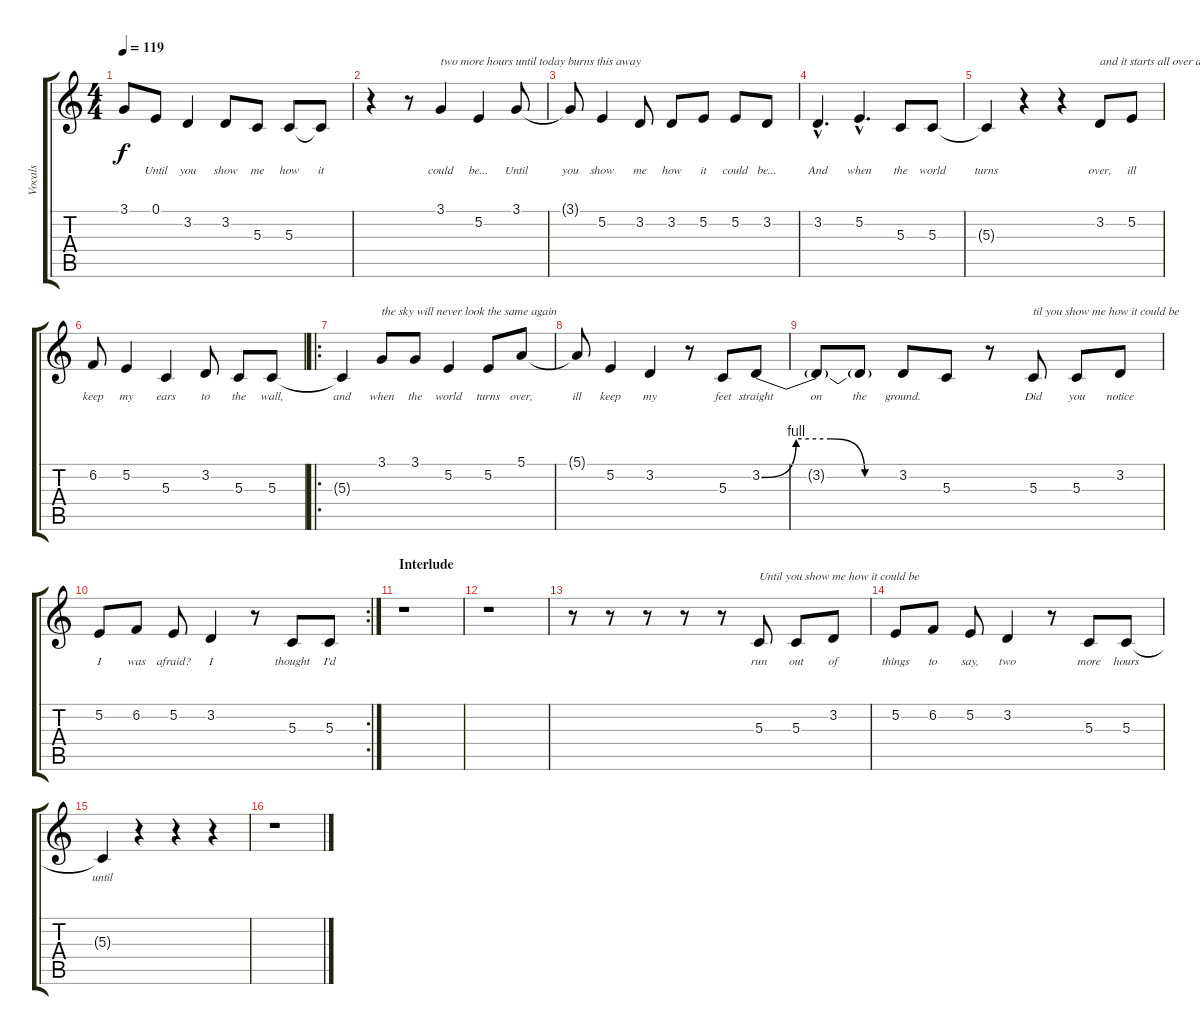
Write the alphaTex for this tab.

\track ("Vocals" "Vocals") {instrument altosax}
\staff {score tabs}
\tuning (E4 B3 G3 D3 A2 D2) {hide}
\ts (4 4)
\tempo 119
\clef g2
\ks c
3.1{t}.8{lyrics (0 "") lyrics (1 "") lyrics (2 "") lyrics (3 "") lyrics (4 "") dy f} 0.1.8{lyrics (0 "Until") lyrics (1 "") lyrics (2 "") lyrics (3 "") lyrics (4 "")} 3.2.4{lyrics (0 "you") lyrics (1 "") lyrics (2 "") lyrics (3 "") lyrics (4 "")} 3.2.8{lyrics (0 "show") lyrics (1 "") lyrics (2 "") lyrics (3 "") lyrics (4 "")} 5.3.8{lyrics (0 "me") lyrics (1 "") lyrics (2 "") lyrics (3 "") lyrics (4 "")} 5.3.8{lyrics (0 "how") lyrics (1 "") lyrics (2 "") lyrics (3 "") lyrics (4 "")} 5.3{t}.8{lyrics (0 "it") lyrics (1 "") lyrics (2 "") lyrics (3 "") lyrics (4 "")} |
r.4 r.8 3.1.4{txt "two more hours until today burns this away" lyrics (0 "could") lyrics (1 "") lyrics (2 "") lyrics (3 "") lyrics (4 "")} 5.2.4{lyrics (0 "be...") lyrics (1 "") lyrics (2 "") lyrics (3 "") lyrics (4 "")} 3.1.8{lyrics (0 "Until") lyrics (1 "") lyrics (2 "") lyrics (3 "") lyrics (4 "")} |
3.1{t}.8{lyrics (0 "you") lyrics (1 "") lyrics (2 "") lyrics (3 "") lyrics (4 "")} 5.2.4{lyrics (0 "show") lyrics (1 "") lyrics (2 "") lyrics (3 "") lyrics (4 "")} 3.2.8{lyrics (0 "me") lyrics (1 "") lyrics (2 "") lyrics (3 "") lyrics (4 "")} 3.2.8{lyrics (0 "how") lyrics (1 "") lyrics (2 "") lyrics (3 "") lyrics (4 "")} 5.2.8{lyrics (0 "it") lyrics (1 "") lyrics (2 "") lyrics (3 "") lyrics (4 "")} 5.2.8{lyrics (0 "could") lyrics (1 "") lyrics (2 "") lyrics (3 "") lyrics (4 "")} 3.2.8{lyrics (0 "be...") lyrics (1 "") lyrics (2 "") lyrics (3 "") lyrics (4 "")} |
3.2{hac}.4{d lyrics (0 "And") lyrics (1 "") lyrics (2 "") lyrics (3 "") lyrics (4 "")} 5.2{hac}.4{d lyrics (0 "when") lyrics (1 "") lyrics (2 "") lyrics (3 "") lyrics (4 "")} 5.3.8{lyrics (0 "the") lyrics (1 "") lyrics (2 "") lyrics (3 "") lyrics (4 "")} 5.3.8{lyrics (0 "world") lyrics (1 "") lyrics (2 "") lyrics (3 "") lyrics (4 "")} |
5.3{t}.4{lyrics (0 "turns") lyrics (1 "") lyrics (2 "") lyrics (3 "") lyrics (4 "")} r.4 r.4 3.2.8{txt "and it starts all over again" lyrics (0 "over,") lyrics (1 "") lyrics (2 "") lyrics (3 "") lyrics (4 "")} 5.2.8{lyrics (0 "ill") lyrics (1 "") lyrics (2 "") lyrics (3 "") lyrics (4 "")} |
6.2.8{lyrics (0 "keep") lyrics (1 "") lyrics (2 "") lyrics (3 "") lyrics (4 "")} 5.2.4{lyrics (0 "my") lyrics (1 "") lyrics (2 "") lyrics (3 "") lyrics (4 "")} 5.3.4{lyrics (0 "ears") lyrics (1 "") lyrics (2 "") lyrics (3 "") lyrics (4 "")} 3.2.8{lyrics (0 "to") lyrics (1 "") lyrics (2 "") lyrics (3 "") lyrics (4 "")} 5.3.8{lyrics (0 "the") lyrics (1 "") lyrics (2 "") lyrics (3 "") lyrics (4 "")} 5.3.8{lyrics (0 "wall,") lyrics (1 "") lyrics (2 "") lyrics (3 "") lyrics (4 "")} |
\ro
5.3{t}.4{lyrics (0 "and") lyrics (1 "") lyrics (2 "") lyrics (3 "") lyrics (4 "")} 3.1.8{txt "the sky will never look the same again" lyrics (0 "when") lyrics (1 "") lyrics (2 "") lyrics (3 "") lyrics (4 "")} 3.1.8{lyrics (0 "the") lyrics (1 "") lyrics (2 "") lyrics (3 "") lyrics (4 "")} 5.2.4{lyrics (0 "world") lyrics (1 "") lyrics (2 "") lyrics (3 "") lyrics (4 "")} 5.2.8{lyrics (0 "turns") lyrics (1 "") lyrics (2 "") lyrics (3 "") lyrics (4 "")} 5.1.8{lyrics (0 "over,") lyrics (1 "") lyrics (2 "") lyrics (3 "") lyrics (4 "")} |
5.1{t}.8{lyrics (0 "ill") lyrics (1 "") lyrics (2 "") lyrics (3 "") lyrics (4 "")} 5.2.4{lyrics (0 "keep") lyrics (1 "") lyrics (2 "") lyrics (3 "") lyrics (4 "")} 3.2.4{lyrics (0 "my") lyrics (1 "") lyrics (2 "") lyrics (3 "") lyrics (4 "")} r.8 5.3.8{lyrics (0 "feet") lyrics (1 "") lyrics (2 "") lyrics (3 "") lyrics (4 "")} 3.2{be (custom 0 0 15 4 30 4 45 0 60 0)}.8{lyrics (0 "straight") lyrics (1 "") lyrics (2 "") lyrics (3 "") lyrics (4 "")} |
3.2{t}.8{lyrics (0 "on") lyrics (1 "") lyrics (2 "") lyrics (3 "") lyrics (4 "")} 3.2{t}.8{lyrics (0 "the") lyrics (1 "") lyrics (2 "") lyrics (3 "") lyrics (4 "")} 3.2.8{lyrics (0 "ground.") lyrics (1 "") lyrics (2 "") lyrics (3 "") lyrics (4 "")} 5.3.8{lyrics (0 "") lyrics (1 "") lyrics (2 "") lyrics (3 "") lyrics (4 "")} r.8 5.3.8{txt "til you show me how it could be" lyrics (0 "Did") lyrics (1 "") lyrics (2 "") lyrics (3 "") lyrics (4 "")} 5.3.8{lyrics (0 "you") lyrics (1 "") lyrics (2 "") lyrics (3 "") lyrics (4 "")} 3.2.8{lyrics (0 "notice") lyrics (1 "") lyrics (2 "") lyrics (3 "") lyrics (4 "")} |
\rc 2
5.2.8{lyrics (0 "I") lyrics (1 "") lyrics (2 "") lyrics (3 "") lyrics (4 "")} 6.2.8{lyrics (0 "was") lyrics (1 "") lyrics (2 "") lyrics (3 "") lyrics (4 "")} 5.2.8{lyrics (0 "afraid?") lyrics (1 "") lyrics (2 "") lyrics (3 "") lyrics (4 "")} 3.2.4{lyrics (0 "I") lyrics (1 "") lyrics (2 "") lyrics (3 "") lyrics (4 "")} r.8 5.3.8{lyrics (0 "thought") lyrics (1 "") lyrics (2 "") lyrics (3 "") lyrics (4 "")} 5.3.8{lyrics (0 "I'd") lyrics (1 "") lyrics (2 "") lyrics (3 "") lyrics (4 "")} |
\section ("" "Interlude")
r.1 |
r.1 |
r.8 r.8 r.8 r.8 r.8 5.3.8{txt "Until you show me how it could be" lyrics (0 "run") lyrics (1 "") lyrics (2 "") lyrics (3 "") lyrics (4 "")} 5.3.8{lyrics (0 "out") lyrics (1 "") lyrics (2 "") lyrics (3 "") lyrics (4 "")} 3.2.8{lyrics (0 "of") lyrics (1 "") lyrics (2 "") lyrics (3 "") lyrics (4 "")} |
5.2.8{lyrics (0 "things") lyrics (1 "") lyrics (2 "") lyrics (3 "") lyrics (4 "")} 6.2.8{lyrics (0 "to") lyrics (1 "") lyrics (2 "") lyrics (3 "") lyrics (4 "")} 5.2.8{lyrics (0 "say,") lyrics (1 "") lyrics (2 "") lyrics (3 "") lyrics (4 "")} 3.2.4{lyrics (0 "two") lyrics (1 "") lyrics (2 "") lyrics (3 "") lyrics (4 "")} r.8 5.3.8{lyrics (0 "more") lyrics (1 "") lyrics (2 "") lyrics (3 "") lyrics (4 "")} 5.3.8{lyrics (0 "hours") lyrics (1 "") lyrics (2 "") lyrics (3 "") lyrics (4 "")} |
5.3{t}.4{lyrics (0 "until") lyrics (1 "") lyrics (2 "") lyrics (3 "") lyrics (4 "")} r.4 r.4 r.4 |
r.1
